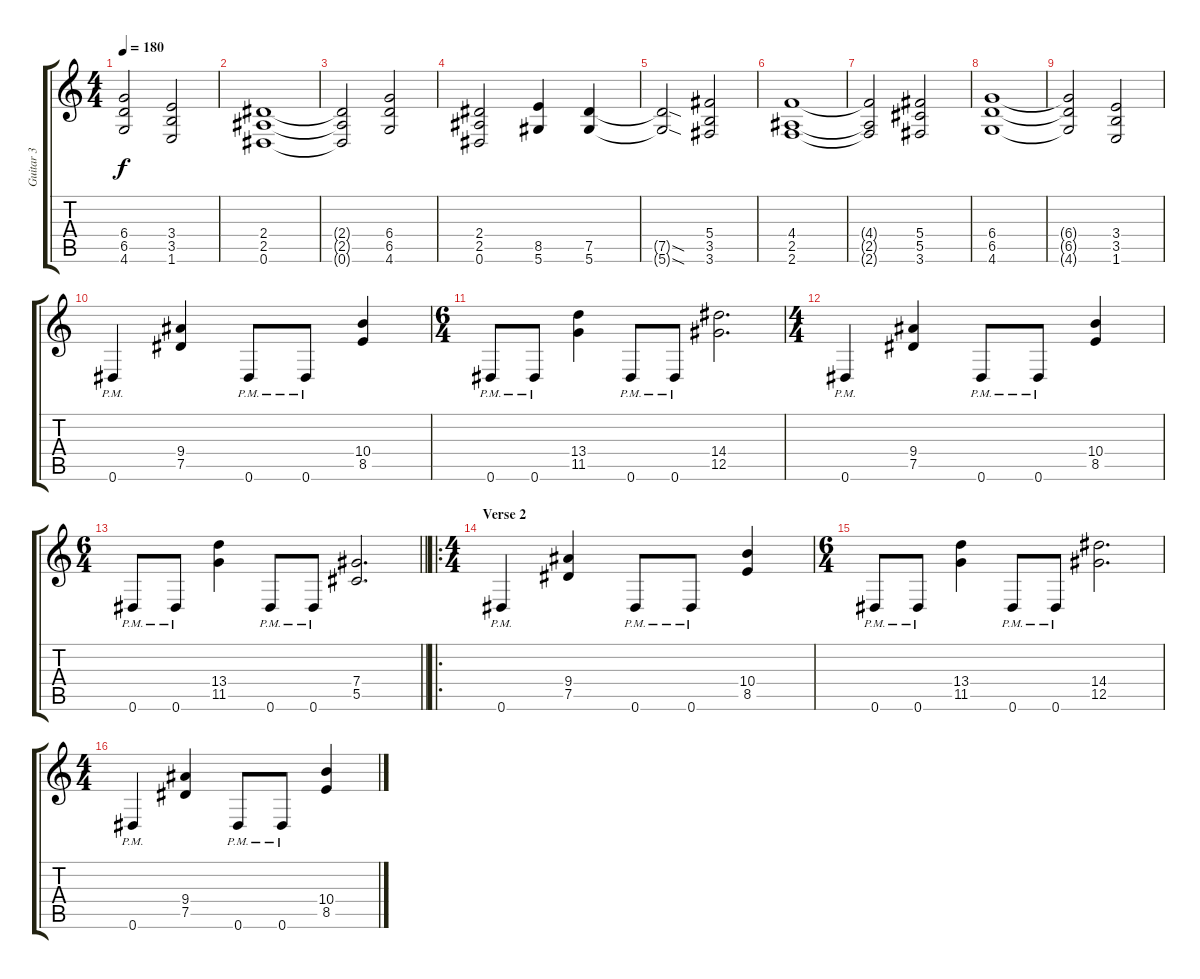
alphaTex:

\track ("Guitar 3" "Guitar 3") {instrument distortionguitar}
\staff {score tabs}
\tuning (Eb4 Bb3 Gb3 Db3 Ab2 Eb2) {hide}
\ts (4 4)
\tempo 180
\clef g2
\ks c
(6.4{t} 6.5{t} 4.6{t}).2{dy f} (3.4 3.5 1.6).2 |
(2.4 2.5 0.6).1 |
(2.4{t} 2.5{t} 0.6{t}).2 (6.4 6.5 4.6).2 |
(2.4 2.5 0.6).2 (8.5 5.6).4 (7.5 5.6).4 |
(7.5{sod t} 5.6{sod t}).2 (5.4 3.5 3.6).2 |
(4.4 2.5 2.6).1 |
(4.4{t} 2.5{t} 2.6{t}).2 (5.4 5.5 3.6).2 |
(6.4 6.5 4.6).1 |
(6.4{t} 6.5{t} 4.6{t}).2 (3.4 3.5 1.6).2 |
0.6{pm}.4 (9.4 7.5).4 0.6{pm}.8 0.6{pm}.8 (10.4 8.5).4 |
\ts (6 4)
0.6{pm}.8 0.6{pm}.8 (13.4 11.5).4 0.6{pm}.8 0.6{pm}.8 (14.4 12.5).2{d} |
\ts (4 4)
0.6{pm}.4 (9.4 7.5).4 0.6{pm}.8 0.6{pm}.8 (10.4 8.5).4 |
\ts (6 4)
\barLineRight lightlight
0.6{pm}.8 0.6{pm}.8 (13.4 11.5).4 0.6{pm}.8 0.6{pm}.8 (7.4 5.5).2{d} |
\ro
\ts (4 4)
\section ("" "Verse 2")
0.6{pm}.4 (9.4 7.5).4 0.6{pm}.8 0.6{pm}.8 (10.4 8.5).4 |
\ts (6 4)
0.6{pm}.8 0.6{pm}.8 (13.4 11.5).4 0.6{pm}.8 0.6{pm}.8 (14.4 12.5).2{d} |
\ts (4 4)
0.6{pm}.4 (9.4 7.5).4 0.6{pm}.8 0.6{pm}.8 (10.4 8.5).4
